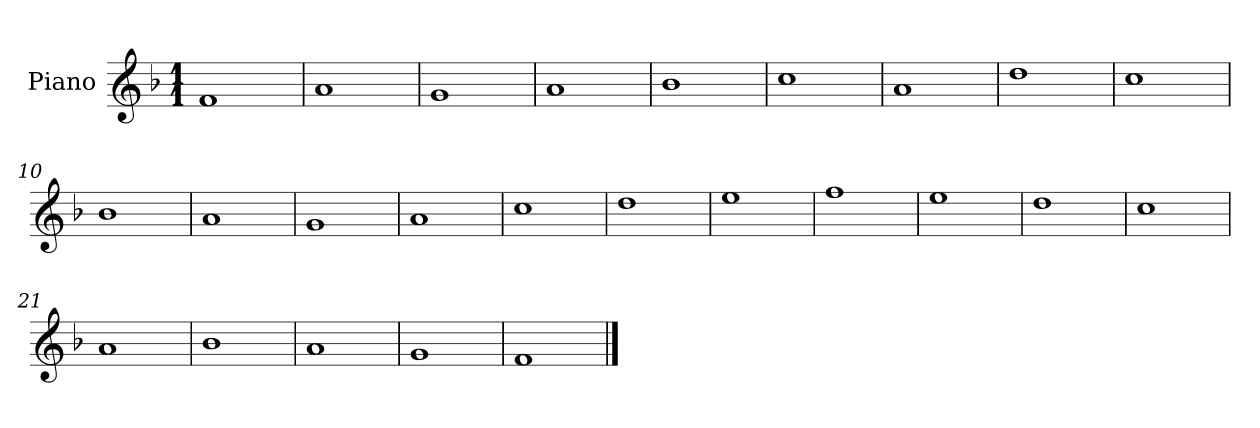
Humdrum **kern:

**kern
*part1
*staff1
*I"Piano
*I'Pno
*clefG2
*k[b-]
*M1/1
=1
1f
=2
1a
=3
1g
=4
1a
=5
1b-
=6
1cc
=7
1a
=8
1dd
=9
1cc
=10
1b-
=11
1a
=12
1g
=13
1a
=14
1cc
=15
1dd
=16
1ee
=17
1ff
=18
1ee
!!LO:LB:g=z
=19
1dd
=20
1cc
=21
1a
=22
1b-
=23
1a
=24
1g
=25
1f
==
*-
